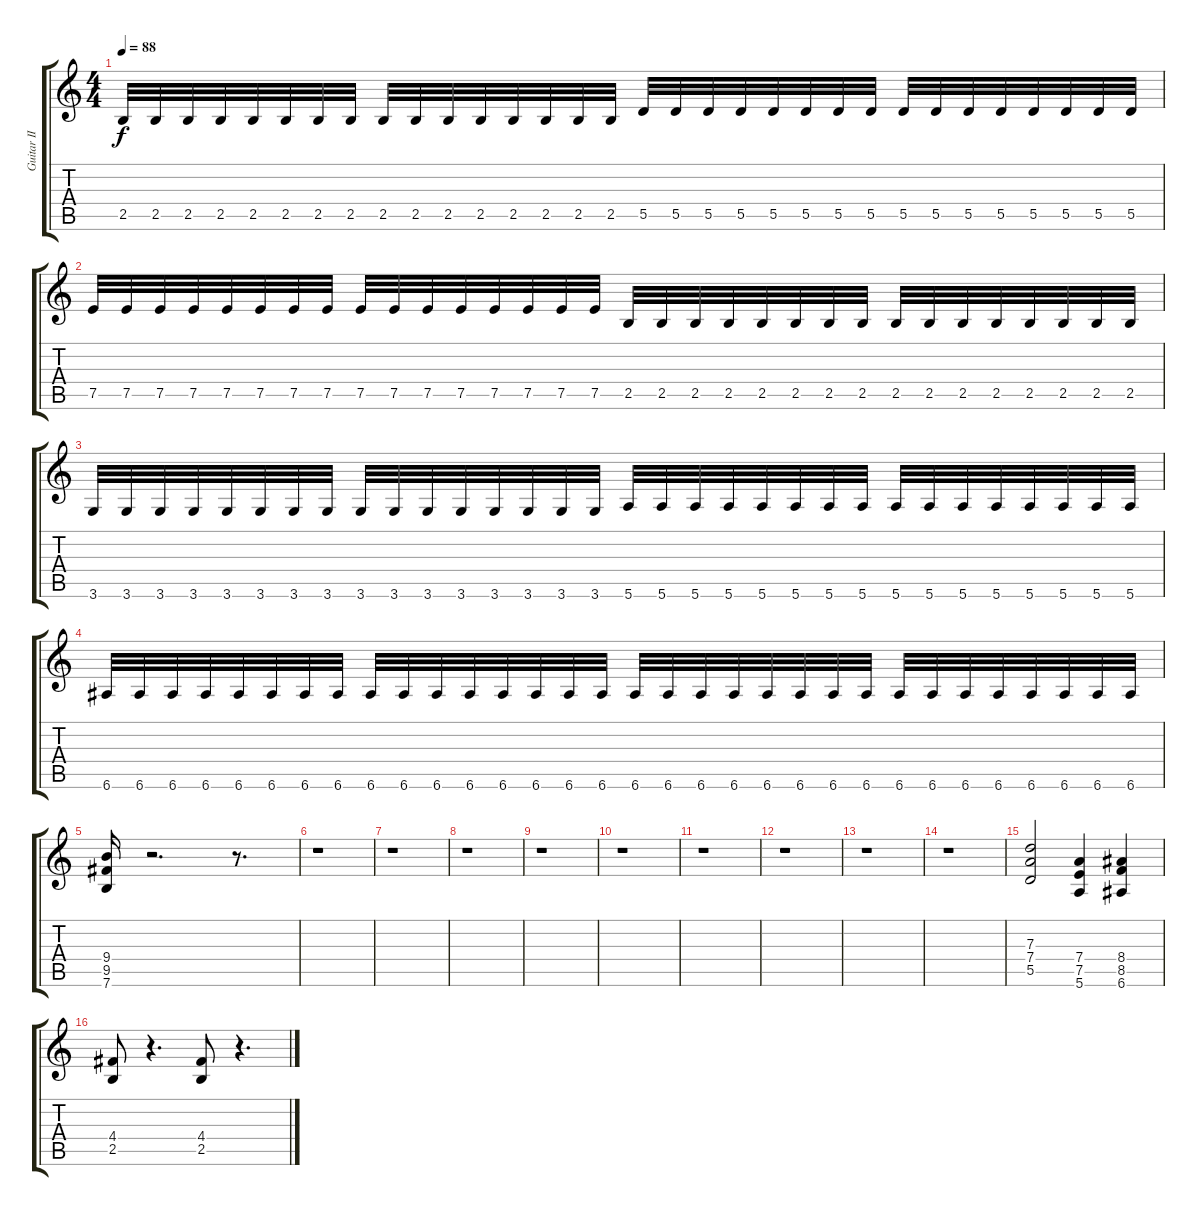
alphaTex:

\track ("Guitar II" "Guitar II") {instrument overdrivenguitar}
\staff {score tabs}
\tuning (E4 B3 G3 D3 A2 E2) {hide}
\ts (4 4)
\tempo 88
\clef g2
\ks c
2.5.32{dy f} 2.5.32 2.5.32 2.5.32 2.5.32 2.5.32 2.5.32 2.5.32 2.5.32 2.5.32 2.5.32 2.5.32 2.5.32 2.5.32 2.5.32 2.5.32 5.5.32 5.5.32 5.5.32 5.5.32 5.5.32 5.5.32 5.5.32 5.5.32 5.5.32 5.5.32 5.5.32 5.5.32 5.5.32 5.5.32 5.5.32 5.5.32 |
7.5.32 7.5.32 7.5.32 7.5.32 7.5.32 7.5.32 7.5.32 7.5.32 7.5.32 7.5.32 7.5.32 7.5.32 7.5.32 7.5.32 7.5.32 7.5.32 2.5.32 2.5.32 2.5.32 2.5.32 2.5.32 2.5.32 2.5.32 2.5.32 2.5.32 2.5.32 2.5.32 2.5.32 2.5.32 2.5.32 2.5.32 2.5.32 |
3.6.32 3.6.32 3.6.32 3.6.32 3.6.32 3.6.32 3.6.32 3.6.32 3.6.32 3.6.32 3.6.32 3.6.32 3.6.32 3.6.32 3.6.32 3.6.32 5.6.32 5.6.32 5.6.32 5.6.32 5.6.32 5.6.32 5.6.32 5.6.32 5.6.32 5.6.32 5.6.32 5.6.32 5.6.32 5.6.32 5.6.32 5.6.32 |
6.6.32 6.6.32 6.6.32 6.6.32 6.6.32 6.6.32 6.6.32 6.6.32 6.6.32 6.6.32 6.6.32 6.6.32 6.6.32 6.6.32 6.6.32 6.6.32 6.6.32 6.6.32 6.6.32 6.6.32 6.6.32 6.6.32 6.6.32 6.6.32 6.6.32 6.6.32 6.6.32 6.6.32 6.6.32 6.6.32 6.6.32 6.6.32 |
(9.4 9.5 7.6).16 r.2{d} r.8{d} |
r.1 |
r.1 |
r.1 |
r.1 |
r.1 |
r.1 |
r.1 |
r.1 |
r.1 |
(7.3 7.4 5.5).2 (7.4 7.5 5.6).4 (8.4 8.5 6.6).4 |
(4.4 2.5).8 r.4{d} (4.4 2.5).8 r.4{d}
